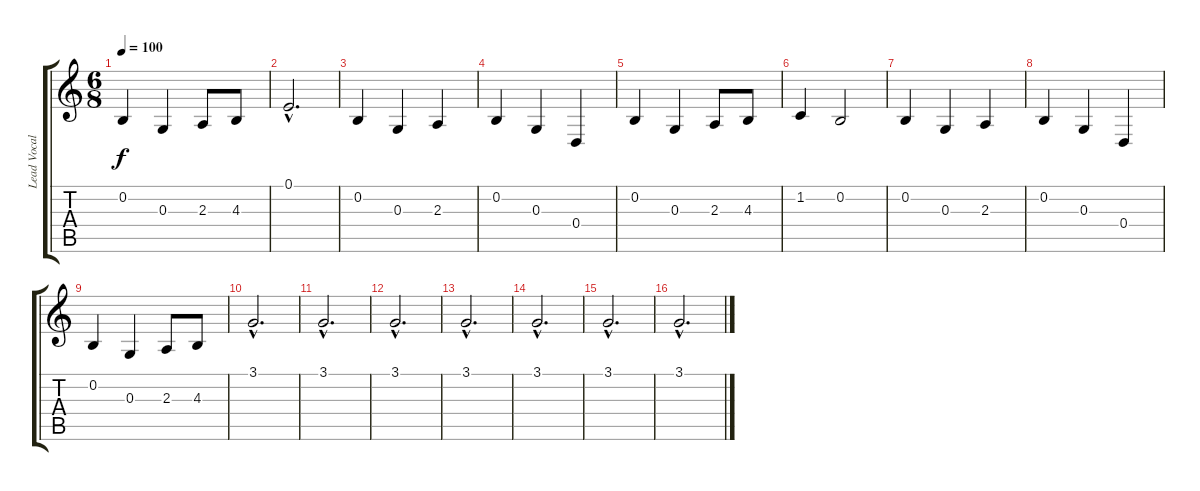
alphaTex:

\track ("Lead Vocals" "Lead Vocal") {instrument clarinet}
\staff {score tabs}
\tuning (E4 B3 G3 D3 A2 E2) {hide}
\ts (6 8)
\tempo 100
\clef g2
\ks c
0.2.4{dy f} 0.3.4 2.3.8 4.3.8 |
0.1{hac}.2{d} |
0.2.4 0.3.4 2.3.4 |
0.2.4 0.3.4 0.4.4 |
0.2.4 0.3.4 2.3.8 4.3.8 |
1.2.4 0.2.2 |
0.2.4 0.3.4 2.3.4 |
0.2.4 0.3.4 0.4.4 |
0.2.4 0.3.4 2.3.8 4.3.8 |
3.1{hac}.2{d} |
3.1{hac}.2{d} |
3.1{hac}.2{d} |
3.1{hac}.2{d} |
3.1{hac}.2{d} |
3.1{hac}.2{d} |
3.1{hac}.2{d}
